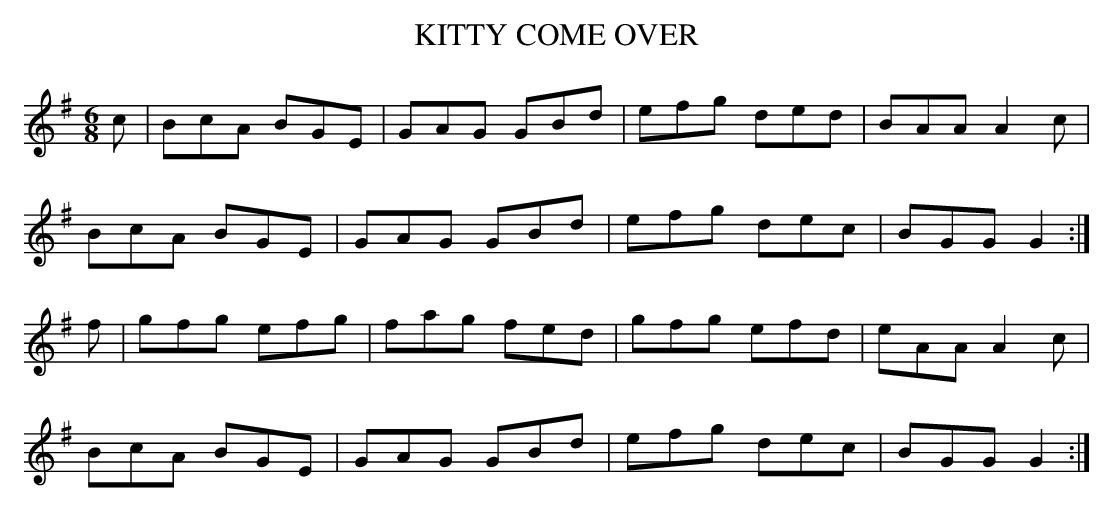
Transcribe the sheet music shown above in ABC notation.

X:1
T:KITTY COME OVER
M:6/8
L:1/8
K:G
c|BcA BGE|GAG GBd|efg ded|BAA A2c|
BcA BGE|GAG GBd|efg dec|BGG G2 :|
f|gfg efg|fag fed|gfg efd|eAA A2c|
BcA BGE|GAG GBd|efg dec|BGG G2 :|
